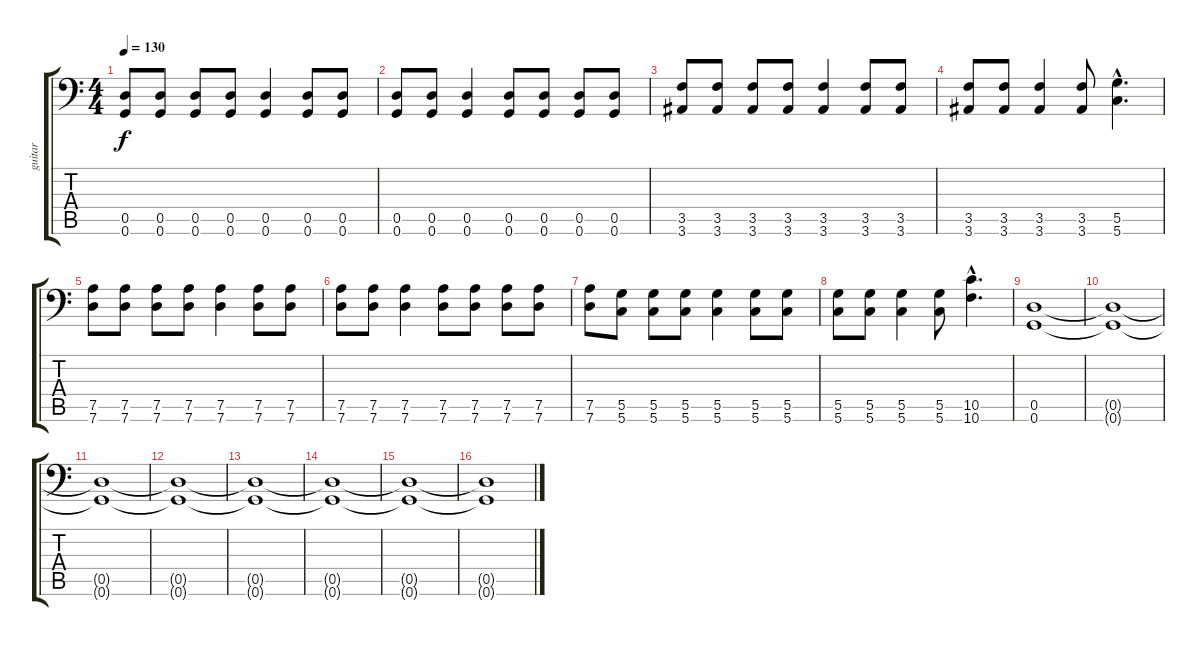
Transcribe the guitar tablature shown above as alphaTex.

\track ("guitar" "guitar") {instrument distortionguitar}
\staff {score tabs}
\tuning (A3 E3 C3 G2 D2 G1) {hide}
\ts (4 4)
\tempo 130
\clef f4
\ks c
(0.5 0.6).8{dy f} (0.5 0.6).8 (0.5 0.6).8 (0.5 0.6).8 (0.5 0.6).4 (0.5 0.6).8 (0.5 0.6).8 |
(0.5 0.6).8 (0.5 0.6).8 (0.5 0.6).4 (0.5 0.6).8 (0.5 0.6).8 (0.5 0.6).8 (0.5 0.6).8 |
(3.5 3.6).8 (3.5 3.6).8 (3.5 3.6).8 (3.5 3.6).8 (3.5 3.6).4 (3.5 3.6).8 (3.5 3.6).8 |
(3.5 3.6).8 (3.5 3.6).8 (3.5 3.6).4 (3.5 3.6).8 (5.5{hac} 5.6{hac}).4{d} |
(7.5 7.6).8 (7.5 7.6).8 (7.5 7.6).8 (7.5 7.6).8 (7.5 7.6).4 (7.5 7.6).8 (7.5 7.6).8 |
(7.5 7.6).8 (7.5 7.6).8 (7.5 7.6).4 (7.5 7.6).8 (7.5 7.6).8 (7.5 7.6).8 (7.5 7.6).8 |
(7.5 7.6).8 (5.5 5.6).8 (5.5 5.6).8 (5.5 5.6).8 (5.5 5.6).4 (5.5 5.6).8 (5.5 5.6).8 |
(5.5 5.6).8 (5.5 5.6).8 (5.5 5.6).4 (5.5 5.6).8 (10.5{hac} 10.6{hac}).4{d} |
(0.5 0.6).1 |
(0.5{t} 0.6{t}).1 |
(0.5{t} 0.6{t}).1 |
(0.5{t} 0.6{t}).1 |
(0.5{t} 0.6{t}).1 |
(0.5{t} 0.6{t}).1 |
(0.5{t} 0.6{t}).1 |
(0.5{t} 0.6{t}).1
